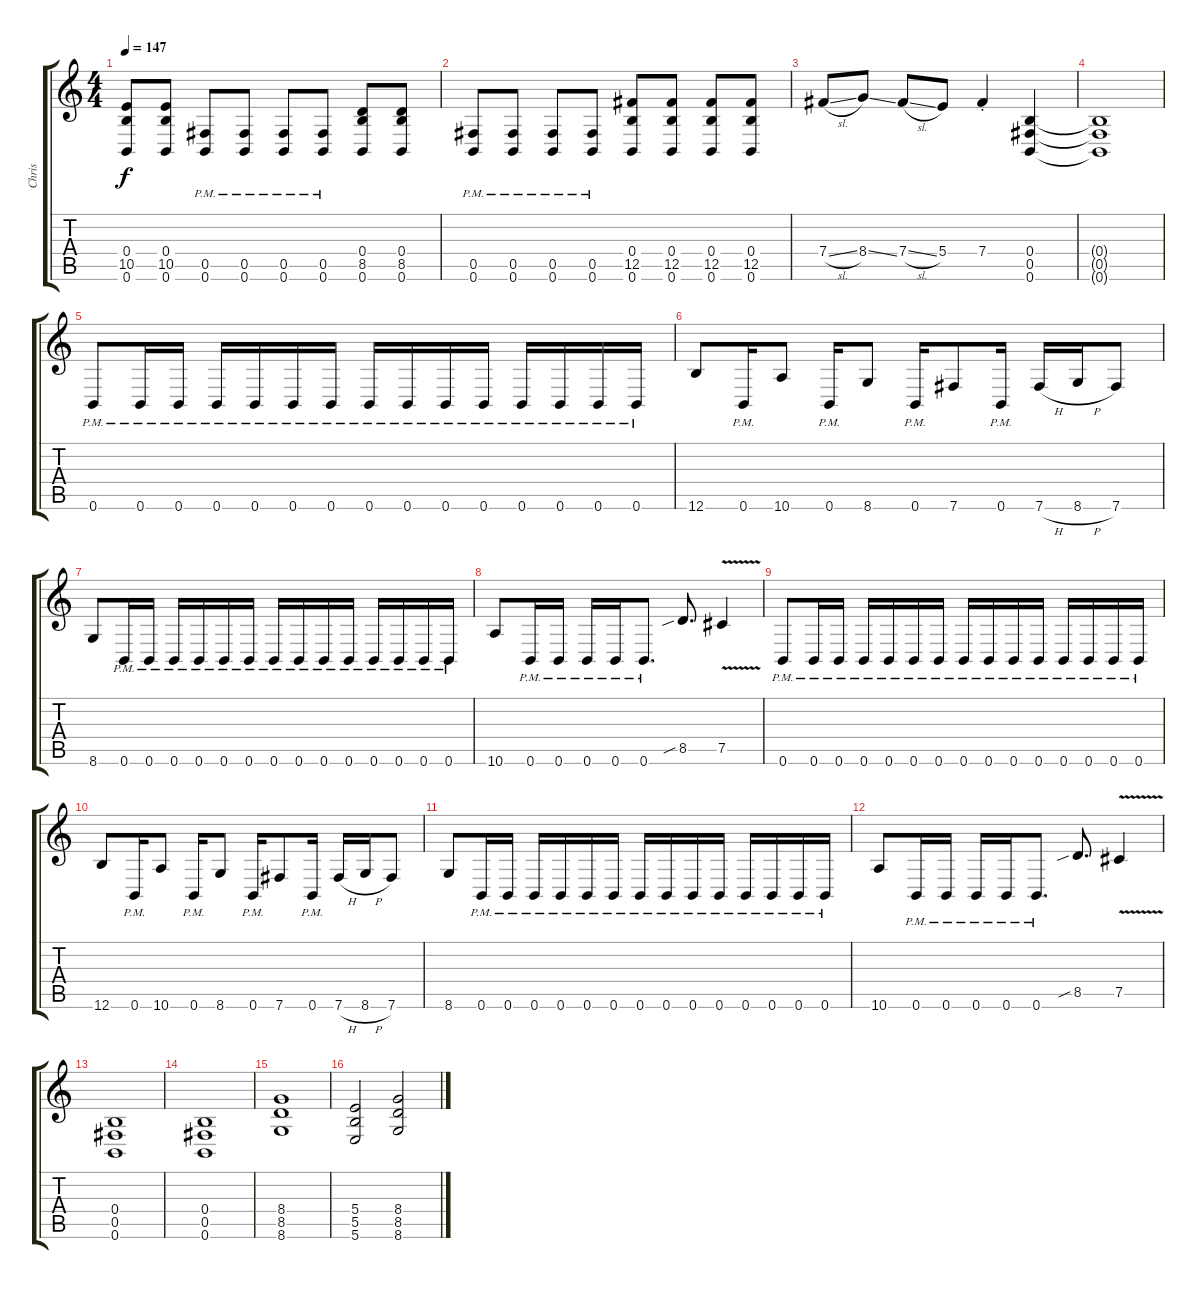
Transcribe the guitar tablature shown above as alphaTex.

\track ("Chris" "Chris") {instrument distortionguitar}
\staff {score tabs}
\tuning (Db4 Ab3 E3 B2 Gb2 B1) {hide}
\ts (4 4)
\tempo 147
\clef g2
\ks c
(0.4 10.5 0.6).8{dy f} (0.4 10.5 0.6).8 (0.5{pm} 0.6{pm}).8 (0.5{pm} 0.6{pm}).8 (0.5{pm} 0.6{pm}).8 (0.5{pm} 0.6{pm}).8 (0.4 8.5 0.6).8 (0.4 8.5 0.6).8 |
(0.5{pm} 0.6{pm}).8 (0.5{pm} 0.6{pm}).8 (0.5{pm} 0.6{pm}).8 (0.5{pm} 0.6{pm}).8 (0.4 12.5 0.6).8 (0.4 12.5 0.6).8 (0.4 12.5 0.6).8 (0.4 12.5 0.6).8 |
7.4{sl}.8 8.4{ss}.8 7.4{sl}.8 5.4.8 7.4{st}.4 (0.4 0.5 0.6).4 |
(0.4{t} 0.5{t} 0.6{t}).1 |
0.6{pm}.8 0.6{pm}.16 0.6{pm}.16 0.6{pm}.16 0.6{pm}.16 0.6{pm}.16 0.6{pm}.16 0.6{pm}.16 0.6{pm}.16 0.6{pm}.16 0.6{pm}.16 0.6{pm}.16 0.6{pm}.16 0.6{pm}.16 0.6{pm}.16 |
12.6.8 0.6{pm}.16 10.6.8 0.6{pm}.16 8.6.8 0.6{pm}.16 7.6.8 0.6{pm}.16 7.6{h}.16 8.6{h}.16 7.6.8 |
8.6.8 0.6{pm}.16 0.6{pm}.16 0.6{pm}.16 0.6{pm}.16 0.6{pm}.16 0.6{pm}.16 0.6{pm}.16 0.6{pm}.16 0.6{pm}.16 0.6{pm}.16 0.6{pm}.16 0.6{pm}.16 0.6{pm}.16 0.6{pm}.16 |
10.6.8 0.6{pm}.16 0.6{pm}.16 0.6{pm}.16 0.6{pm}.16 0.6{pm}.8{d} 8.5{sib}.8{d} 7.5{v}.4 |
0.6{pm}.8 0.6{pm}.16 0.6{pm}.16 0.6{pm}.16 0.6{pm}.16 0.6{pm}.16 0.6{pm}.16 0.6{pm}.16 0.6{pm}.16 0.6{pm}.16 0.6{pm}.16 0.6{pm}.16 0.6{pm}.16 0.6{pm}.16 0.6{pm}.16 |
12.6.8 0.6{pm}.16 10.6.8 0.6{pm}.16 8.6.8 0.6{pm}.16 7.6.8 0.6{pm}.16 7.6{h}.16 8.6{h}.16 7.6.8 |
8.6.8 0.6{pm}.16 0.6{pm}.16 0.6{pm}.16 0.6{pm}.16 0.6{pm}.16 0.6{pm}.16 0.6{pm}.16 0.6{pm}.16 0.6{pm}.16 0.6{pm}.16 0.6{pm}.16 0.6{pm}.16 0.6{pm}.16 0.6{pm}.16 |
10.6.8 0.6{pm}.16 0.6{pm}.16 0.6{pm}.16 0.6{pm}.16 0.6{pm}.8{d} 8.5{sib}.8{d} 7.5{v}.4 |
(0.4 0.5 0.6).1 |
(0.4 0.5 0.6).1 |
(8.4 8.5 8.6).1 |
(5.4 5.5 5.6).2 (8.4 8.5 8.6).2
